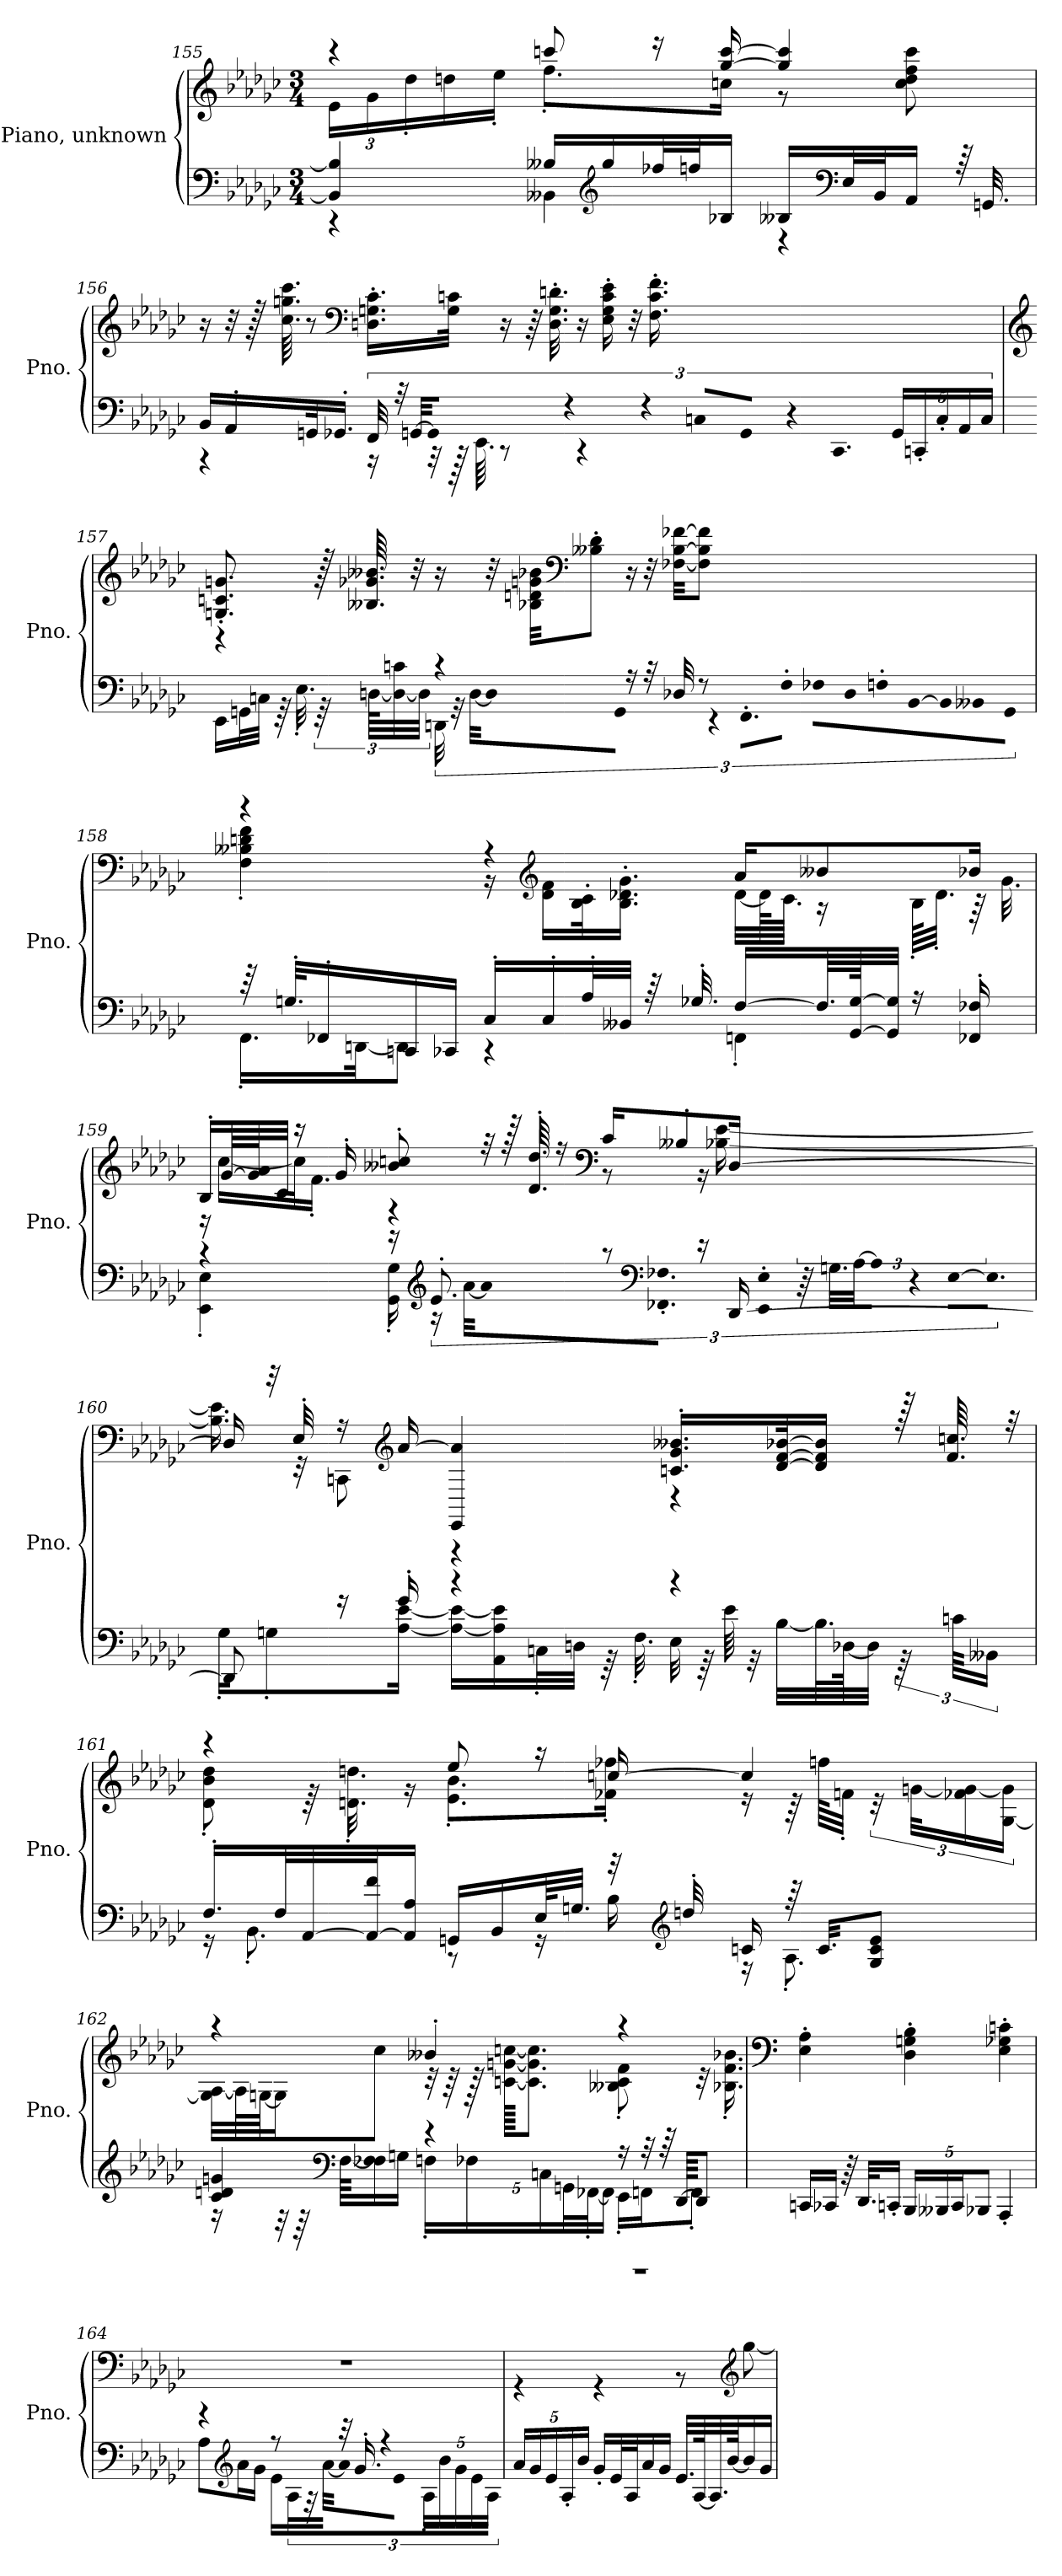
**kern	**kern
*part1	*part1
*staff2	*staff1
*I"Piano, unknown	*
*I'Pno.	*
!!LO:LB:g=z
*clefF4	*clefG2
*k[b-e-a-d-g-c-]	*k[b-e-a-d-g-c-]
*M3/4	*M3/4
=155	=155
*^	*^
*	*	*	*Xbrackettup
4BB-/] 4B-/]	4r	4r	24e-\LL
.	.	.	24g-\
.	.	.	24dd-'\
.	.	.	16ddn\
.	.	.	16ee-'\JJ
16B--X/LL	4BB--X\	8cccn/	8.ff'\L
*clefG2	*	*	*
16gg-/	.	.	.
32ff-X/L	.	16r	.
32ffn/J	.	.	.
16B-X/JJ	.	[16gg-/ [16ccc/	16ccn\Jk
16B--X/LL	4r	4gg-/] 4ccc/]	8r
*clefF4	*	*	*
32E-/L	.	.	.
32BB--/J	.	.	.
16AA-/JJ	.	.	8cc\ 8dd\ 8ff\ 8ccc\
64r	.	.	.
32.GGn/	.	.	.
*	*	*v	*v
!!LO:LB:g=z
=156	=156	=156
16BB-/LL	4r	16r
16AA-'/	.	32r
.	.	128r
.	.	64.cc-\ 64.ggn\ 64.ccc-\
32GGn/K	.	8r
16.GG-X'/JJ	.	.
*	*	*clefF4
48FF/	16r	16.Dn\' 16.Gn\' 16.c-\'LL
48r	.	.
[48GGn/LLL	.	.
32GG/JJJ]	32r	.
64r	128r	32G\ 32cn\JJk
.	64.EE-\	.
128r	.	.
128Cn/KKKLL	.	.
16GG/JJ	8r	16r
64r	.	64r
32.CC-/	.	32.D\' 32.G\' 32.dn\'
*Xbrackettup	*	*
20GG/LL	4r	16r
20CCn'/	.	.
.	.	16E-\' 16G\' 16c\' 16e-\'
20C'/	.	.
.	.	32r
20AA-/	.	.
.	.	16.F\' 16.c\' 16.f\'
20C/JJ	.	.
!!LO:LB:g=z
=157	=157	=157
*	*	*clefG2
4r	16EE-\LL	8.Gn/' 8.cn/' 8.gn/'
.	32GGn\L	.
.	32Cn\JJJ	.
.	64r	.
.	32.E-'\	.
*	*brackettup	*
.	96r	128r
.	.	64.B--X/ 64.g-X/ 64.b--X/
.	[96Dn\KLLL	.
.	48D\_ 48cn\	.
.	.	32r
.	48D\JJJ]	.
4r	48DDn\	16r
.	48r	.
.	[48D\LLL	.
.	32D\]	32r
.	32GG\JJJ	32B-X\ 32dn\ 32gn\ 32b-X\KKL
*	*	*clefF4
.	64r	8B--X\' 8d\'J
.	32.FF'\KLL	.
.	16F'\JJ	.
16r	32F-X\KLL	16r
.	16D\	.
32r	.	32r
32D-X/	64Fn'\LL	[32F-X\ [32B--\ [32f-X\KKL
.	[64BB-\J	.
8r	32BB-\]	8F-\] 8B--\] 8f-\]J
.	32BB--X\J	.
.	16GG\JJ	.
!!LO:PB:g=z
=158	=158	=158
*	*	*^
64r	16.FF'\LL	4r	4F\' 4B--X\' 4dn\' 4f\'
32.Gn'/KLL	.	.	.
16FF-X'/	.	.	.
.	[32DDn\JK	.	.
16CCn/	8DD\J]	.	.
16CC-X/JJ	.	.	.
16C-'/LL	4r	4r	16r
*	*	*clefG2	*
16C-'/	.	.	16d\ 16f\LL
32A-'/L	.	.	32B--\' 32c-\'K
32BB--X/JJJ	.	.	16.B--\' 16.d-X\' 16.g-\'JJ
64r	.	.	.
32.G-X'/	.	.	.
[16F/LL	4FFn'\	16a-/KL	[32d-\LLL
.	.	.	128d-\KL]
.	.	.	64.c-\JJJJ
64.F/LL]	.	8b--X/	16r
[128GG-/ [128G-/JK	.	.	.
32GG-/] 32G-/]JJJ	.	.	.
16r	.	.	64B--'\KLLL
.	.	.	32.d-'\JJJ
16FF-X/' 16F-X/'	.	16b-X/Jk	64r
.	.	.	32.g-\
!!LO:LB:g=z	!!
=159	=159	=159	=159
4r	4EE-\' 4E-\'	16B-'/LL	16r
.	.	[64g-/LL	[16cc-\LL
.	.	64g-/] 64a-/J	.
.	.	32c-/JJJ	.
.	.	16r	32cc-\K]
.	.	.	16.f'\JJ
.	.	16g-'/	.
16r	16GG-\' 16G-\'	8b--X/' 8ccn/'	4r
*clefG2	*	*	*
8.e-'/	24r	.	.
.	[48a-\LLL	.	.
.	32a-\J]	32r	.
*clefF4	*	*	*
.	16.FF-X\' 16.F-X\'JJ	128r	.
.	.	64.d-/' 64.dd-/'	.
.	.	16r	.
*	*	*clefF4	*
8r	16EE-\' 16E-\'	16c-/KL	8r
.	96r	8B--X'/	.
.	48.Gn\LLL	.	.
.	[48A-\	.	.
16r	64A-\JJJk]	.	16r
.	128r	.	.
.	[128E-\KKKLL	.	.
.	16.E-\JJ]	.	.
[16DD-/	.	[16D-/Jk	[16B-X\ [16e-\
!!LO:LB:g=z	!!
=160	=160	=160	=160
8DD-/]	16G-'\KL	16D-/]	16.B-\] 16.e-\]
.	8Gn'\	32r	.
.	.	32E-'/	32r
16r	.	16r	8CCn\
*	*	*clefG2	*
16g-'/	[16A-\ [16e-\Jk	[16a-/	.
4r	16A-\_ 16e-\_LL	4EE-/ 4a-/]	4r
.	16AA-\ 16A-\] 16e-\]	.	.
.	32Cn'\L	.	.
.	32Dn\JJJ	.	.
.	64r	.	.
.	32.F'\	.	.
4r	32E-\	16.cn/' 16.g-/' 16.b--X/'LL	4r
.	64r	.	.
.	64e-\	.	.
.	32r	.	.
.	[32B-\LLL	[32d-/ [32f/ [32b-X/K	.
.	64.B-\L]	16d-/] 16f/] 16b-/]JJ	.
.	[128D-X\JK	.	.
.	32D-\JJJ]	.	.
.	96r	128r	.
.	.	64.f/ 64.ccn/	.
.	96cn\KKLL	.	.
.	24BB--X\JJ	.	.
.	.	32r	.
!!LO:LB:g=z	!!
=161	=161	=161	=161
16.F'/LL	16r	4r	8d-\' 8b-\' 8dd-\'
.	8.BB-'\	.	.
32F/L	.	.	.
[32AA-/	.	.	64r
.	.	.	32.dn\' 32.ddn\'
32AA-/_ 32f/J	.	.	.
16AA-/] 16A-/JJ	.	.	16r
16GGn/LL	8r	8ee-/	8.e-\' 8.b-\'L
16BB-/	.	.	.
64E-/KL	16r	16r	.
32.Gn/JJJ	.	.	.
32r	16B-\	[16ccn/	16f-X\' 16ff-X\'Jk
*clefG2	*	*	*
32ddn'/	.	.	.
16cn/	16r	4cc/]	16r
64r	8.A-'\	.	64r
32.c/KKL	.	.	64ffn\KLLL
.	.	.	32fn'\JJJ
*	*	*	*brackettup
8G/ 8c/ 8e-/J	.	.	48r
.	.	.	[48gn\KLL
.	.	.	24f-X\ 24g\_
.	.	.	[24G-\ 24g\]JJ
!!LO:LB:g=z	!!
=162	=162	=162	=162
4c-/ 4dn/ 4gn/	16r	4r	32G-\] [32A-\LLL
.	.	.	64A-\L]
.	.	.	[64Gn\JJ
.	32r	.	16G\J]
.	64r	.	.
*clefF4	*	*	*
.	[64F\KKLL	.	.
.	16F-X\ 16F\]	.	8cc-\J
.	16Gn\JJ	.	.
*	*Xbrackettup	*	*
4r	20Fn'\LL	4b--X'/	32r
.	.	.	64r
.	.	.	128r
.	20F-X\	.	.
.	.	.	[128cn\ [128gn\ [128ccn\KKKKL
.	.	.	8.c\] 8.g\] 8.cc\]J
.	20Cn\	.	.
.	40GGn\L	.	.
.	[40FF-X'\J	.	.
.	20FF-\JJ]	.	.
16r	16EE-'\LL	4r	8B--X\' 8c\' 8f\'
32r	16FFn\J	.	.
64r	.	.	.
[64DD-/KKKL	.	.	.
8DD-/J]	8FF'\J	.	32r
.	.	.	16.B-X\' 16.f\' 16.b-X\'
*v	*v	*	*
*	*v	*v
!!LO:LB:g=z
=163	=163
*	*clefF4
16CCn/LL	4E-\' 4A-\'
16CC-X/JJ	.
64r	.
32.DD-/KLL	.
16CCn'/JJ	.
20BBB-/LL	4D-\' 4Gn\' 4B-\'
20BBB--X/	.
20CC/J	.
10BBB-X/J	.
4AAA-'/	4E-\' 4G-X\' 4cn\'
=164	=164
*^	*
4r	8A-\L	2.r
*clefG2	*	*
.	16a-\L	.
.	16g-\JJ	.
8r	16e-\LL	.
*	*brackettup	*
.	48A-\JJk	.
.	48r	.
.	[48a-\KLL	.
32r	16a-\]	.
16.g-'/	.	.
.	16e-\JJ	.
*	*Xbrackettup	*
4r	20A-'\LL	.
.	20b-\	.
.	20g-\	.
.	20e-\	.
.	20A-\JJ	.
*v	*v	*
!!LO:PB:g=z
=165	=165
*	*^
20a-/LL	2.r	4r
20g-/	.	.
20e-/	.	.
20A-'/	.	.
20b-/JJ	.	.
16g-'/LL	.	4r
32e-/L	.	.
32A-/J	.	.
16a-/	.	.
16g-/JJ	.	.
32.e-/LLL	.	8r
[64A-/K	.	.
32.A-/]	.	.
[64b-/JK	.	.
*	*clefG2	*
16b-/]	.	[8gg-\
16g-/JJ	.	.
*	*v	*v
=	=
*-	*-
